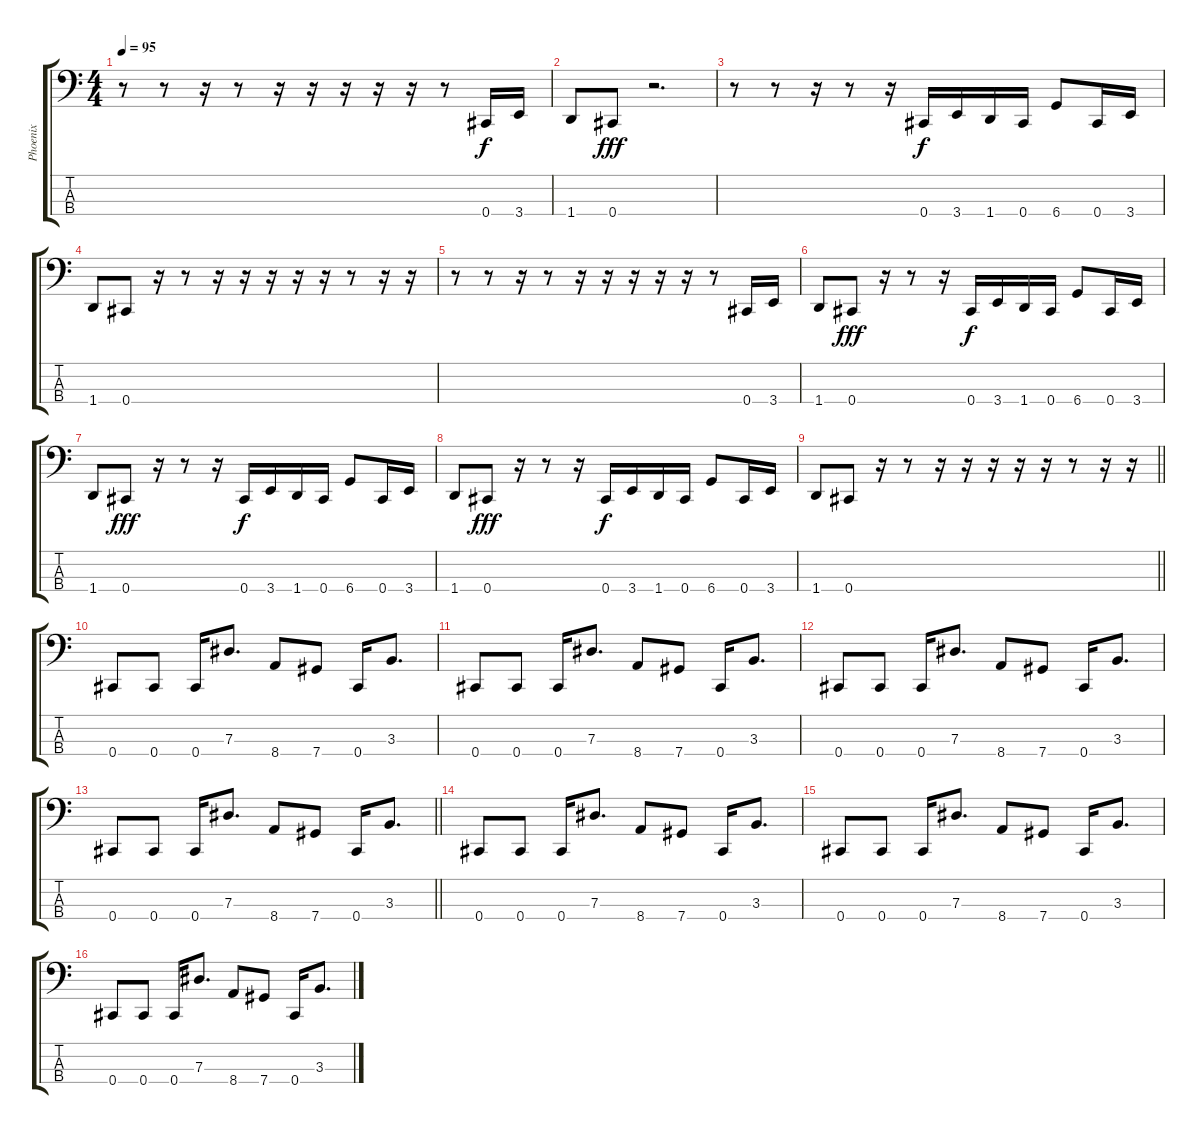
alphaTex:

\track ("Phoenix" "Phoenix") {instrument electricbasspick}
\staff {score tabs}
\tuning (Gb2 Db2 Ab1 Db1) {hide}
\ts (4 4)
\tempo 95
\clef f4
\ks c
r.8{dy fff} r.8 r.16 r.8 r.16 r.16 r.16 r.16 r.16 r.8 0.4.16{dy f} 3.4.16 |
1.4.8 0.4.8{dy fff} r.2{d} |
r.8 r.8 r.16 r.8 r.16 0.4.16{dy f} 3.4.16 1.4.16 0.4.16 6.4.8 0.4.16 3.4.16 |
1.4.8 0.4.8 r.16 r.8 r.16 r.16 r.16 r.16 r.16 r.8 r.16 r.16 |
r.8 r.8 r.16 r.8 r.16 r.16 r.16 r.16 r.16 r.8 0.4.16 3.4.16 |
1.4.8 0.4.8{dy fff} r.16 r.8 r.16 0.4.16{dy f} 3.4.16 1.4.16 0.4.16 6.4.8 0.4.16 3.4.16 |
1.4.8 0.4.8{dy fff} r.16 r.8 r.16 0.4.16{dy f} 3.4.16 1.4.16 0.4.16 6.4.8 0.4.16 3.4.16 |
1.4.8 0.4.8{dy fff} r.16 r.8 r.16 0.4.16{dy f} 3.4.16 1.4.16 0.4.16 6.4.8 0.4.16 3.4.16 |
\barLineRight lightlight
1.4.8 0.4.8 r.16 r.8 r.16 r.16 r.16 r.16 r.16 r.8 r.16 r.16 |
0.4.8 0.4.8 0.4.16 7.3.8{d} 8.4.8 7.4.8 0.4.16 3.3.8{d} |
0.4.8 0.4.8 0.4.16 7.3.8{d} 8.4.8 7.4.8 0.4.16 3.3.8{d} |
0.4.8 0.4.8 0.4.16 7.3.8{d} 8.4.8 7.4.8 0.4.16 3.3.8{d} |
\barLineRight lightlight
0.4.8 0.4.8 0.4.16 7.3.8{d} 8.4.8 7.4.8 0.4.16 3.3.8{d} |
0.4.8 0.4.8 0.4.16 7.3.8{d} 8.4.8 7.4.8 0.4.16 3.3.8{d} |
0.4.8 0.4.8 0.4.16 7.3.8{d} 8.4.8 7.4.8 0.4.16 3.3.8{d} |
0.4.8 0.4.8 0.4.16 7.3.8{d} 8.4.8 7.4.8 0.4.16 3.3.8{d}
